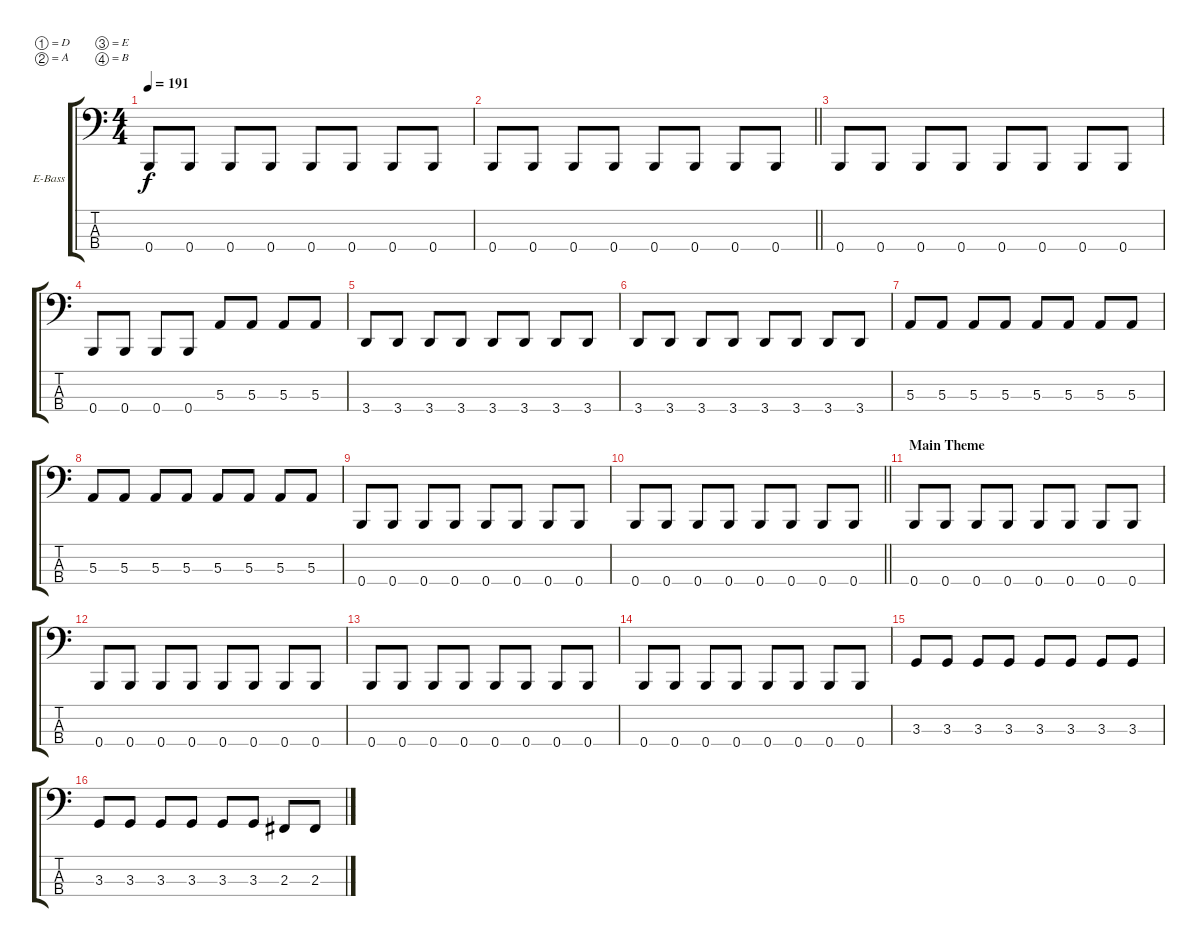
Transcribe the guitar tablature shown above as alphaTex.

\bracketExtendMode groupsimilarinstruments
\firstSystemTrackNameOrientation horizontal
\otherSystemsTrackNameOrientation horizontal
\track ("Bass" "E-Bass") {instrument electricbassfinger}
\staff {score tabs}
\tuning (D2 A1 E1 B0)
\ts (4 4)
\tempo 191
\clef f4
\ks c
0.4.8{dy f} 0.4.8 0.4.8 0.4.8 0.4.8 0.4.8 0.4.8 0.4.8 |
\barLineRight lightlight
0.4.8 0.4.8 0.4.8 0.4.8 0.4.8 0.4.8 0.4.8 0.4.8 |
\section ("" "")
0.4.8 0.4.8 0.4.8 0.4.8 0.4.8 0.4.8 0.4.8 0.4.8 |
0.4.8 0.4.8 0.4.8 0.4.8 5.3.8 5.3.8 5.3.8 5.3.8 |
3.4.8 3.4.8 3.4.8 3.4.8 3.4.8 3.4.8 3.4.8 3.4.8 |
3.4.8 3.4.8 3.4.8 3.4.8 3.4.8 3.4.8 3.4.8 3.4.8 |
5.3.8 5.3.8 5.3.8 5.3.8 5.3.8 5.3.8 5.3.8 5.3.8 |
5.3.8 5.3.8 5.3.8 5.3.8 5.3.8 5.3.8 5.3.8 5.3.8 |
0.4.8 0.4.8 0.4.8 0.4.8 0.4.8 0.4.8 0.4.8 0.4.8 |
\barLineRight lightlight
0.4.8 0.4.8 0.4.8 0.4.8 0.4.8 0.4.8 0.4.8 0.4.8 |
\section ("" "Main Theme")
0.4.8 0.4.8 0.4.8 0.4.8 0.4.8 0.4.8 0.4.8 0.4.8 |
0.4.8 0.4.8 0.4.8 0.4.8 0.4.8 0.4.8 0.4.8 0.4.8 |
0.4.8 0.4.8 0.4.8 0.4.8 0.4.8 0.4.8 0.4.8 0.4.8 |
0.4.8 0.4.8 0.4.8 0.4.8 0.4.8 0.4.8 0.4.8 0.4.8 |
3.3.8 3.3.8 3.3.8 3.3.8 3.3.8 3.3.8 3.3.8 3.3.8 |
3.3.8 3.3.8 3.3.8 3.3.8 3.3.8 3.3.8 2.3.8 2.3.8
